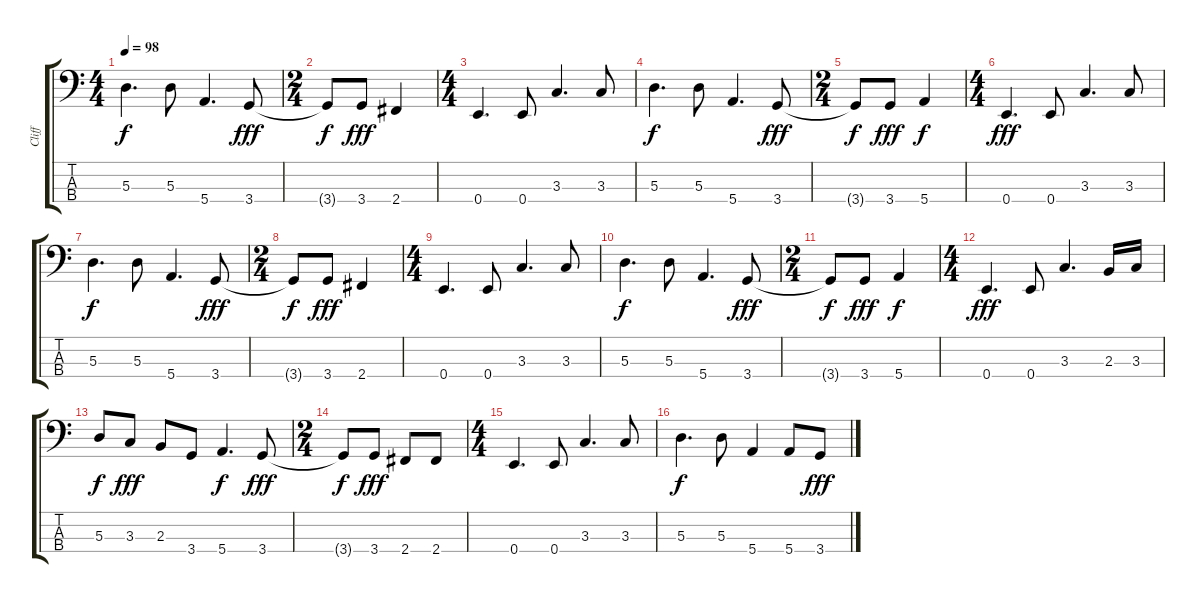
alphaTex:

\track ("Cliff" "Cliff") {instrument electricbassfinger}
\staff {score tabs}
\tuning (G2 D2 A1 E1) {hide}
\ts (4 4)
\tempo 98
\clef f4
\ks c
5.3.4{d dy f} 5.3.8 5.4.4{d} 3.4.8{dy fff} |
\ts (2 4)
3.4{t}.8{dy f} 3.4.8{dy fff} 2.4.4 |
\ts (4 4)
0.4.4{d} 0.4.8 3.3.4{d} 3.3.8 |
5.3.4{d dy f} 5.3.8 5.4.4{d} 3.4.8{dy fff} |
\ts (2 4)
3.4{t}.8{dy f} 3.4.8{dy fff} 5.4.4{dy f} |
\ts (4 4)
0.4.4{d dy fff} 0.4.8 3.3.4{d} 3.3.8 |
5.3.4{d dy f} 5.3.8 5.4.4{d} 3.4.8{dy fff} |
\ts (2 4)
3.4{t}.8{dy f} 3.4.8{dy fff} 2.4.4 |
\ts (4 4)
0.4.4{d} 0.4.8 3.3.4{d} 3.3.8 |
5.3.4{d dy f} 5.3.8 5.4.4{d} 3.4.8{dy fff} |
\ts (2 4)
3.4{t}.8{dy f} 3.4.8{dy fff} 5.4.4{dy f} |
\ts (4 4)
0.4.4{d dy fff} 0.4.8 3.3.4{d} 2.3.16 3.3.16 |
5.3.8{dy f} 3.3.8{dy fff} 2.3.8 3.4.8 5.4.4{d dy f} 3.4.8{dy fff} |
\ts (2 4)
3.4{t}.8{dy f} 3.4.8{dy fff} 2.4.8 2.4.8 |
\ts (4 4)
0.4.4{d} 0.4.8 3.3.4{d} 3.3.8 |
5.3.4{d dy f} 5.3.8 5.4.4 5.4.8 3.4.8{dy fff}
